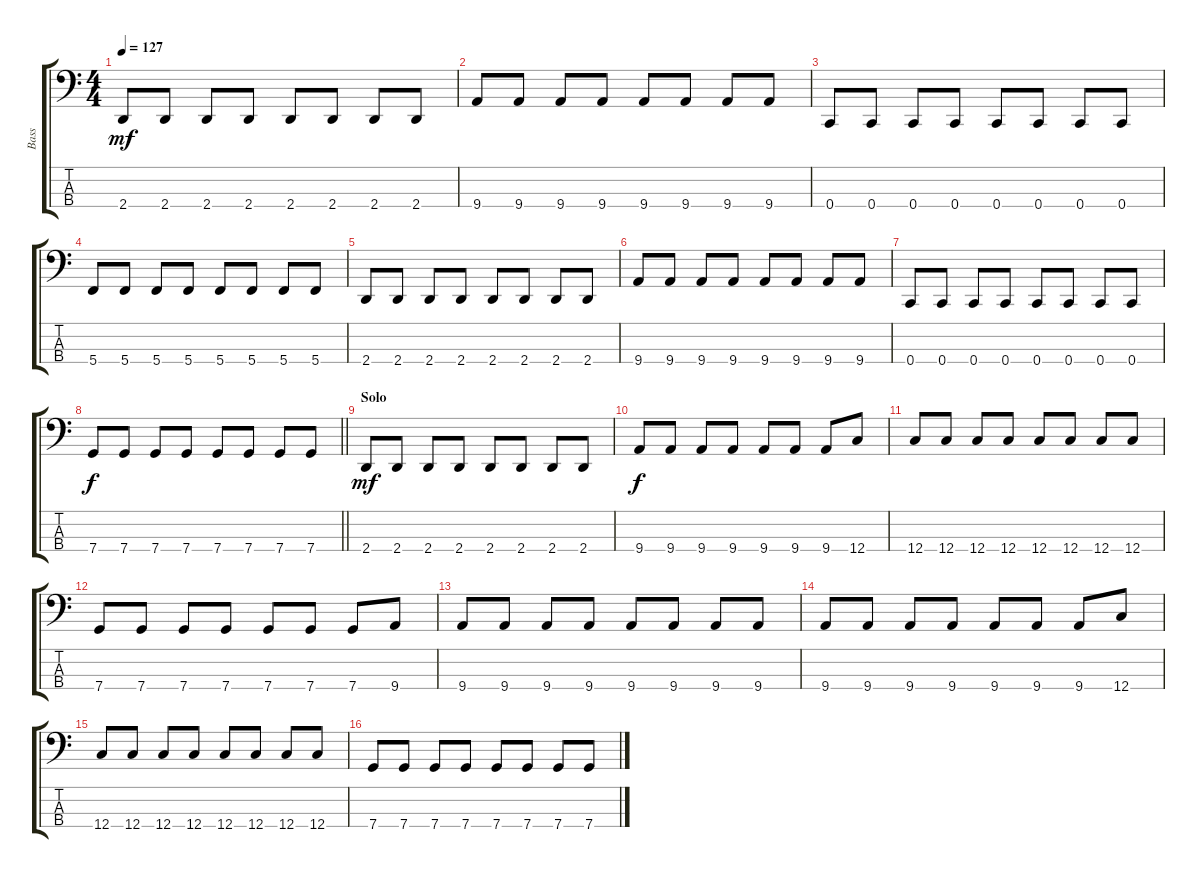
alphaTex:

\track ("Bass" "Bass") {instrument electricbassfinger}
\staff {score tabs}
\tuning (F2 C2 G1 C1) {hide}
\ts (4 4)
\tempo 127
\clef f4
\ks c
2.4.8{dy mf} 2.4.8 2.4.8 2.4.8 2.4.8 2.4.8 2.4.8 2.4.8 |
9.4.8 9.4.8 9.4.8 9.4.8 9.4.8 9.4.8 9.4.8 9.4.8 |
0.4.8 0.4.8 0.4.8 0.4.8 0.4.8 0.4.8 0.4.8 0.4.8 |
5.4.8 5.4.8 5.4.8 5.4.8 5.4.8 5.4.8 5.4.8 5.4.8 |
2.4.8 2.4.8 2.4.8 2.4.8 2.4.8 2.4.8 2.4.8 2.4.8 |
9.4.8 9.4.8 9.4.8 9.4.8 9.4.8 9.4.8 9.4.8 9.4.8 |
0.4.8 0.4.8 0.4.8 0.4.8 0.4.8 0.4.8 0.4.8 0.4.8 |
\barLineRight lightlight
7.4.8{dy f} 7.4.8 7.4.8 7.4.8 7.4.8 7.4.8 7.4.8 7.4.8 |
\section ("" "Solo")
2.4.8{dy mf} 2.4.8 2.4.8 2.4.8 2.4.8 2.4.8 2.4.8 2.4.8 |
9.4.8{dy f} 9.4.8 9.4.8 9.4.8 9.4.8 9.4.8 9.4.8 12.4.8 |
12.4.8 12.4.8 12.4.8 12.4.8 12.4.8 12.4.8 12.4.8 12.4.8 |
7.4.8 7.4.8 7.4.8 7.4.8 7.4.8 7.4.8 7.4.8 9.4.8 |
9.4.8 9.4.8 9.4.8 9.4.8 9.4.8 9.4.8 9.4.8 9.4.8 |
9.4.8 9.4.8 9.4.8 9.4.8 9.4.8 9.4.8 9.4.8 12.4.8 |
12.4.8 12.4.8 12.4.8 12.4.8 12.4.8 12.4.8 12.4.8 12.4.8 |
7.4.8 7.4.8 7.4.8 7.4.8 7.4.8 7.4.8 7.4.8 7.4.8
